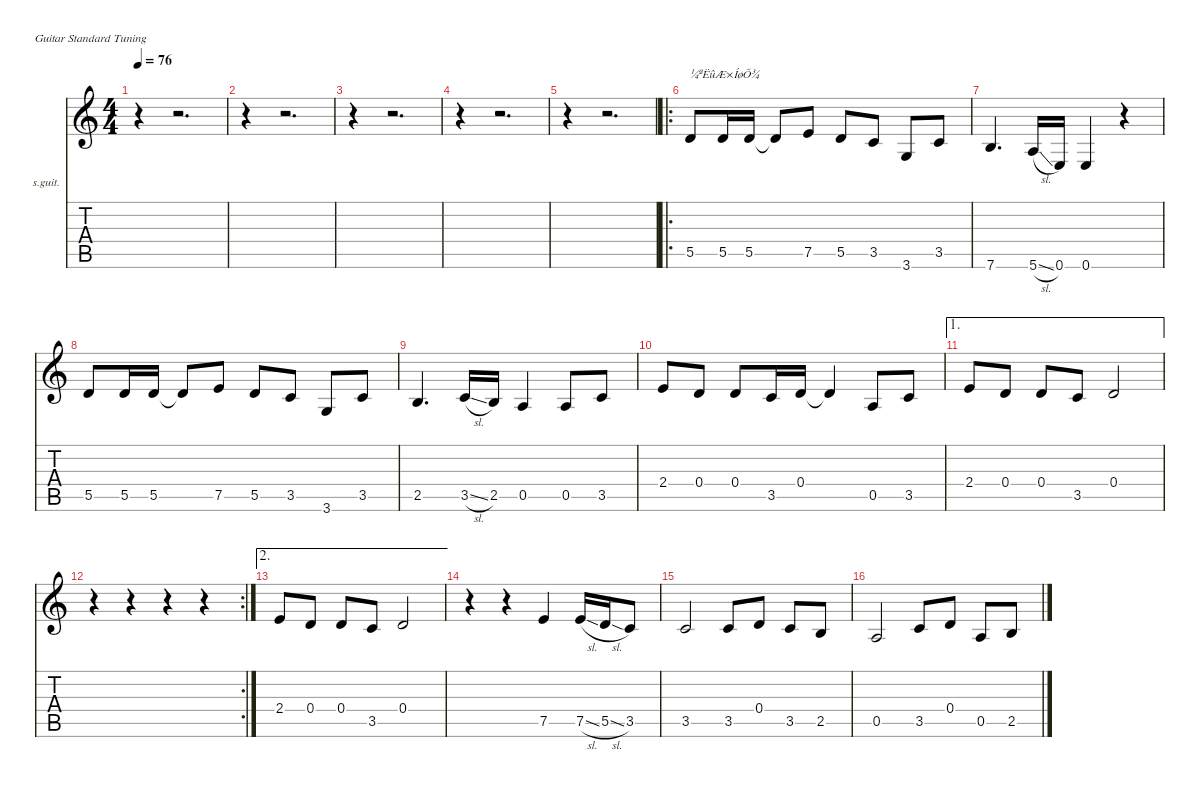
\defaultSystemsLayout 4
\hideDynamics
\bracketExtendMode nobrackets
\firstSystemTrackNameOrientation horizontal
\otherSystemsTrackNameOrientation horizontal
\track ("Ö÷³ª" "s.guit.") {instrument acousticguitarsteel}
\staff {score tabs}
\tuning (E4 B3 G3 D3 A2 E2)
\ts (4 4)
\beaming (8 2 2 2 2)
\tempo 76
\clef g2
\ks c
r.4{dy f instrument acousticguitarsteel} r.2{d} |
r.4 r.2{d} |
r.4 r.2{d} |
r.4 r.2{d} |
r.4 r.2{d} |
\ro
5.5.8{txt "¼ªËûÆ×ÍøÕ¾"} 5.5.16 5.5.16 5.5{t}.8 7.5.8 5.5.8 3.5.8 3.6.8 3.5.8 |
7.6.4{d} 5.6{sl}.16 0.6.16 0.6.4 r.4 |
5.5.8 5.5.16 5.5.16 5.5{t}.8 7.5.8 5.5.8 3.5.8 3.6.8 3.5.8 |
2.5.4{d} 3.5{sl}.16 2.5.16 0.5.4 0.5.8 3.5.8 |
2.4.8 0.4.8 0.4.8 3.5.16 0.4.16 0.4{t}.4 0.5.8 3.5.8 |
\ae 1
2.4.8 0.4.8 0.4.8 3.5.8 0.4.2 |
\rc 2
r.4 r.4 r.4 r.4 |
\ae 2
2.4.8 0.4.8 0.4.8 3.5.8 0.4.2 |
r.4 r.4 7.5.4 7.5{sl}.16 5.5{sl}.16 3.5.8 |
3.5.2 3.5.8 0.4.8 3.5.8 2.5.8 |
0.5.2 3.5.8 0.4.8 0.5.8 2.5.8
